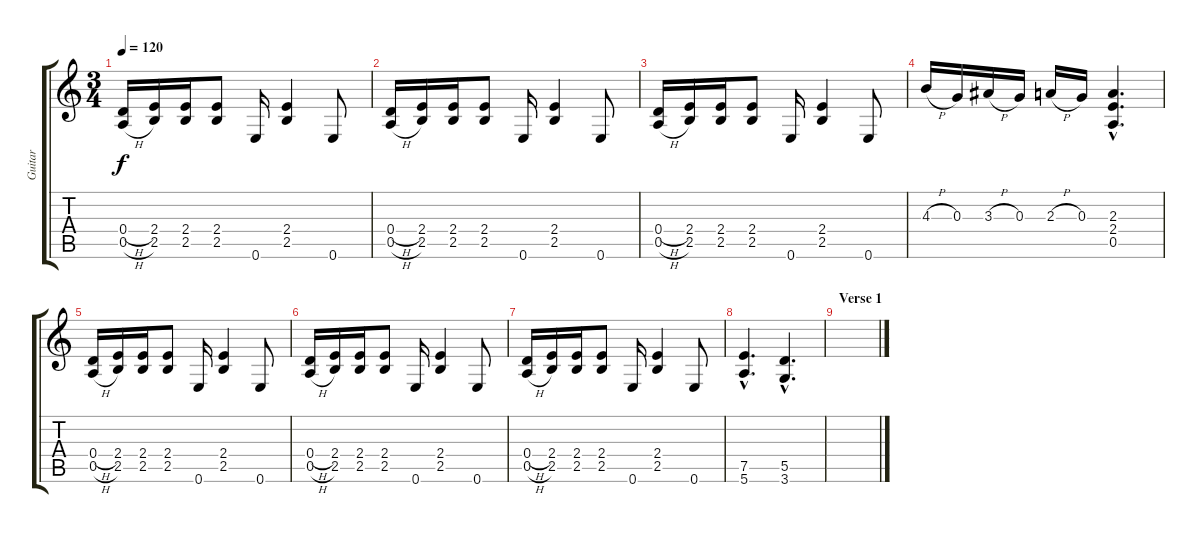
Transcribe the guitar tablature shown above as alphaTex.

\track ("Guitar" "Guitar") {instrument distortionguitar}
\staff {score tabs}
\tuning (E4 B3 G3 D3 A2 E2) {hide}
\ts (3 4)
\tempo 120
\clef g2
\ks c
(0.4{h} 0.5{h}).16{dy f} (2.4 2.5).16 (2.4 2.5).16 (2.4 2.5).8 0.6.16 (2.4 2.5).4 0.6.8 |
(0.4{h} 0.5{h}).16 (2.4 2.5).16 (2.4 2.5).16 (2.4 2.5).8 0.6.16 (2.4 2.5).4 0.6.8 |
(0.4{h} 0.5{h}).16 (2.4 2.5).16 (2.4 2.5).16 (2.4 2.5).8 0.6.16 (2.4 2.5).4 0.6.8 |
4.3{h}.16 0.3.16 3.3{h}.16 0.3.16 2.3{h}.16 0.3.16 (2.3{hac} 2.4{hac} 0.5{hac}).4{d} |
(0.4{h} 0.5{h}).16 (2.4 2.5).16 (2.4 2.5).16 (2.4 2.5).8 0.6.16 (2.4 2.5).4 0.6.8 |
(0.4{h} 0.5{h}).16 (2.4 2.5).16 (2.4 2.5).16 (2.4 2.5).8 0.6.16 (2.4 2.5).4 0.6.8 |
(0.4{h} 0.5{h}).16 (2.4 2.5).16 (2.4 2.5).16 (2.4 2.5).8 0.6.16 (2.4 2.5).4 0.6.8 |
(7.5{hac} 5.6{hac}).4{d} (5.5{hac} 3.6{hac}).4{d} |
\section ("" "Verse 1")
